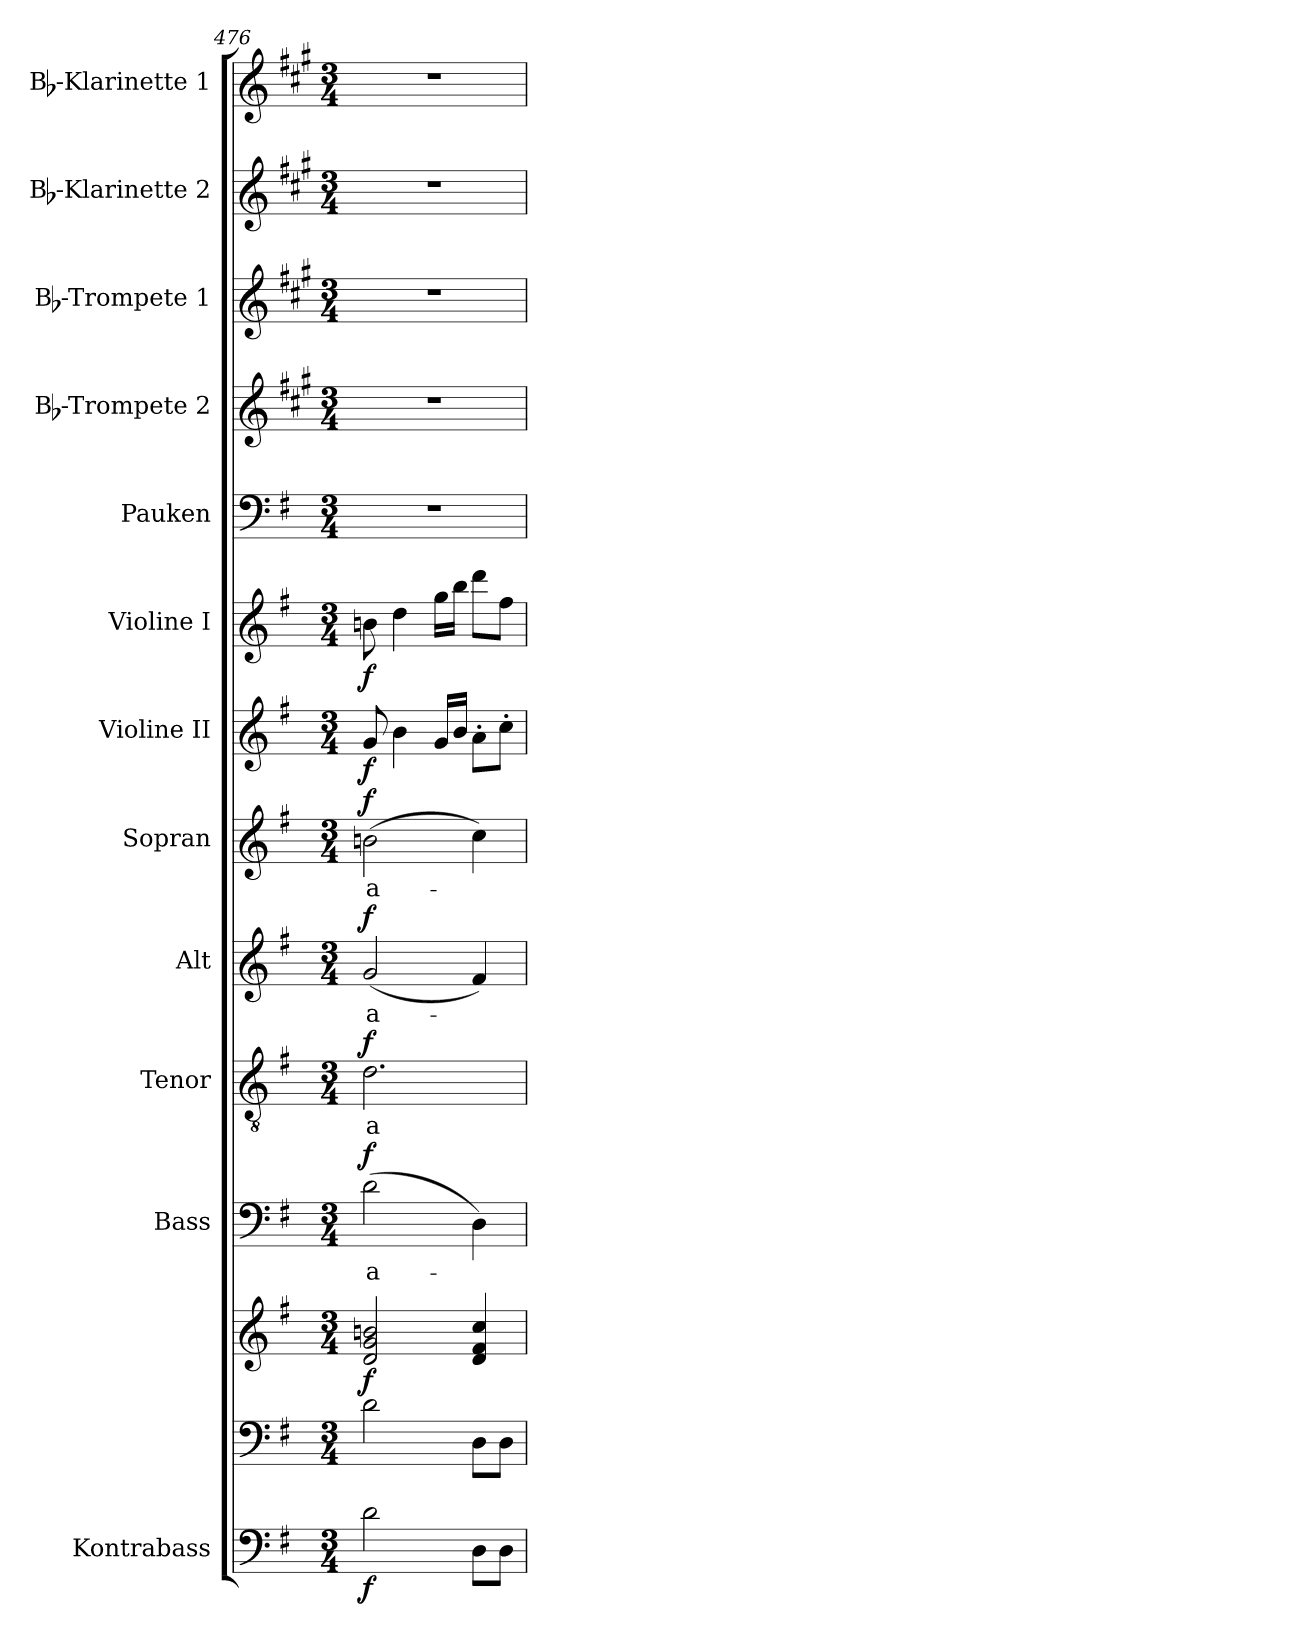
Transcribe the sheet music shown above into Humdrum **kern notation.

**kern	**dynam	**kern	**kern	**dynam	**kern	**text	**dynam	**kern	**text	**dynam	**kern	**text	**dynam	**kern	**text	**dynam	**kern	**dynam	**kern	**dynam	**kern	**kern	**kern	**kern	**kern
*part13	*part13	*part12	*part12	*part12	*part11	*part11	*part11	*part10	*part10	*part10	*part9	*part9	*part9	*part8	*part8	*part8	*part7	*part7	*part6	*part6	*part5	*part4	*part3	*part2	*part1
*staff14	*staff14	*staff13	*staff12	*staff12/13	*staff11	*staff11	*staff11	*staff10	*staff10	*staff10	*staff9	*staff9	*staff9	*staff8	*staff8	*staff8	*staff7	*staff7	*staff6	*staff6	*staff5	*staff4	*staff3	*staff2	*staff1
*I"Kontrabass	*	*	*	*	*I"Bass	*	*	*I"Tenor	*	*	*I"Alt	*	*	*I"Sopran	*	*	*I"Violine II	*	*I"Violine I	*	*I"Pauken	*I"Bb-Trompete 2	*I"Bb-Trompete 1	*I"Bb-Klarinette 2	*I"Bb-Klarinette 1
*I'Kb.	*	*	*	*	*I'B.	*	*	*I'T.	*	*	*I'A.	*	*	*I'S.	*	*	*I'Vl. II	*	*I'Vl. I	*	*I'Pk.	*I'Bb Trp. 2	*I'Bb Trp. 1	*I'Bb Kl. 2	*I'Bb Kl. 1
*clefF4	*	*clefF4	*clefG2	*	*clefF4	*	*	*clefGv2	*	*	*clefG2	*	*	*clefG2	*	*	*clefG2	*	*clefG2	*	*clefF4	*clefG2	*clefG2	*clefG2	*clefG2
*ITrd7c12	*	*	*	*	*	*	*	*	*	*	*	*	*	*	*	*	*	*	*	*	*	*ITrd1c2	*ITrd1c2	*ITrd1c2	*ITrd1c2
*k[f#]	*	*k[f#]	*k[f#]	*	*k[f#]	*	*	*k[f#]	*	*	*k[f#]	*	*	*k[f#]	*	*	*k[f#]	*	*k[f#]	*	*k[f#]	*k[f#]	*k[f#]	*k[f#]	*k[f#]
*G:	*	*G:	*G:	*	*G:	*	*	*G:	*	*	*G:	*	*	*G:	*	*	*G:	*	*G:	*	*G:	*G:	*G:	*G:	*G:
*M3/4	*	*M3/4	*M3/4	*	*M3/4	*	*	*M3/4	*	*	*M3/4	*	*	*M3/4	*	*	*M3/4	*	*M3/4	*	*M3/4	*M3/4	*M3/4	*M3/4	*M3/4
=476	=476	=476	=476	=476	=476	=476	=476	=476	=476	=476	=476	=476	=476	=476	=476	=476	=476	=476	=476	=476	=476	=476	=476	=476	=476
!	!LO:DY:b	!	!	!LO:DY:b	!	!LO:LY:b	!LO:DY:a	!	!LO:LY:b	!LO:DY:a	!	!LO:LY:b	!LO:DY:a	!	!LO:LY:b	!LO:DY:a	!	!LO:DY:b	!	!LO:DY:b	!	!	!	!	!
2D\	f	2d\	2d/ 2g/ 2bn/	f	(>2d\	a-	f	2.d\	a-	f	(<2g/	a-	f	(>2bn\	a-	f	8g/	f	8bn\	f	2.r	2.r	2.r	2.r	2.r
.	.	.	.	.	.	.	.	.	.	.	.	.	.	.	.	.	4b\	.	4dd\	.	.	.	.	.	.
.	.	.	.	.	.	.	.	.	.	.	.	.	.	.	.	.	16g/LL	.	16gg\LL	.	.	.	.	.	.
.	.	.	.	.	.	.	.	.	.	.	.	.	.	.	.	.	16b/JJ	.	16bb\JJ	.	.	.	.	.	.
8DD\L	.	8D\L	4d/ 4f#/ 4cc/	.	4D\)	.	.	.	.	.	4f#/)	.	.	4cc\)	.	.	8a'>\L	.	8ddd\L	.	.	.	.	.	.
8DD\J	.	8D\J	.	.	.	.	.	.	.	.	.	.	.	.	.	.	8cc'>\J	.	8ff#\J	.	.	.	.	.	.
=	=	=	=	=	=	=	=	=	=	=	=	=	=	=	=	=	=	=	=	=	=	=	=	=	=
*-	*-	*-	*-	*-	*-	*-	*-	*-	*-	*-	*-	*-	*-	*-	*-	*-	*-	*-	*-	*-	*-	*-	*-	*-	*-
